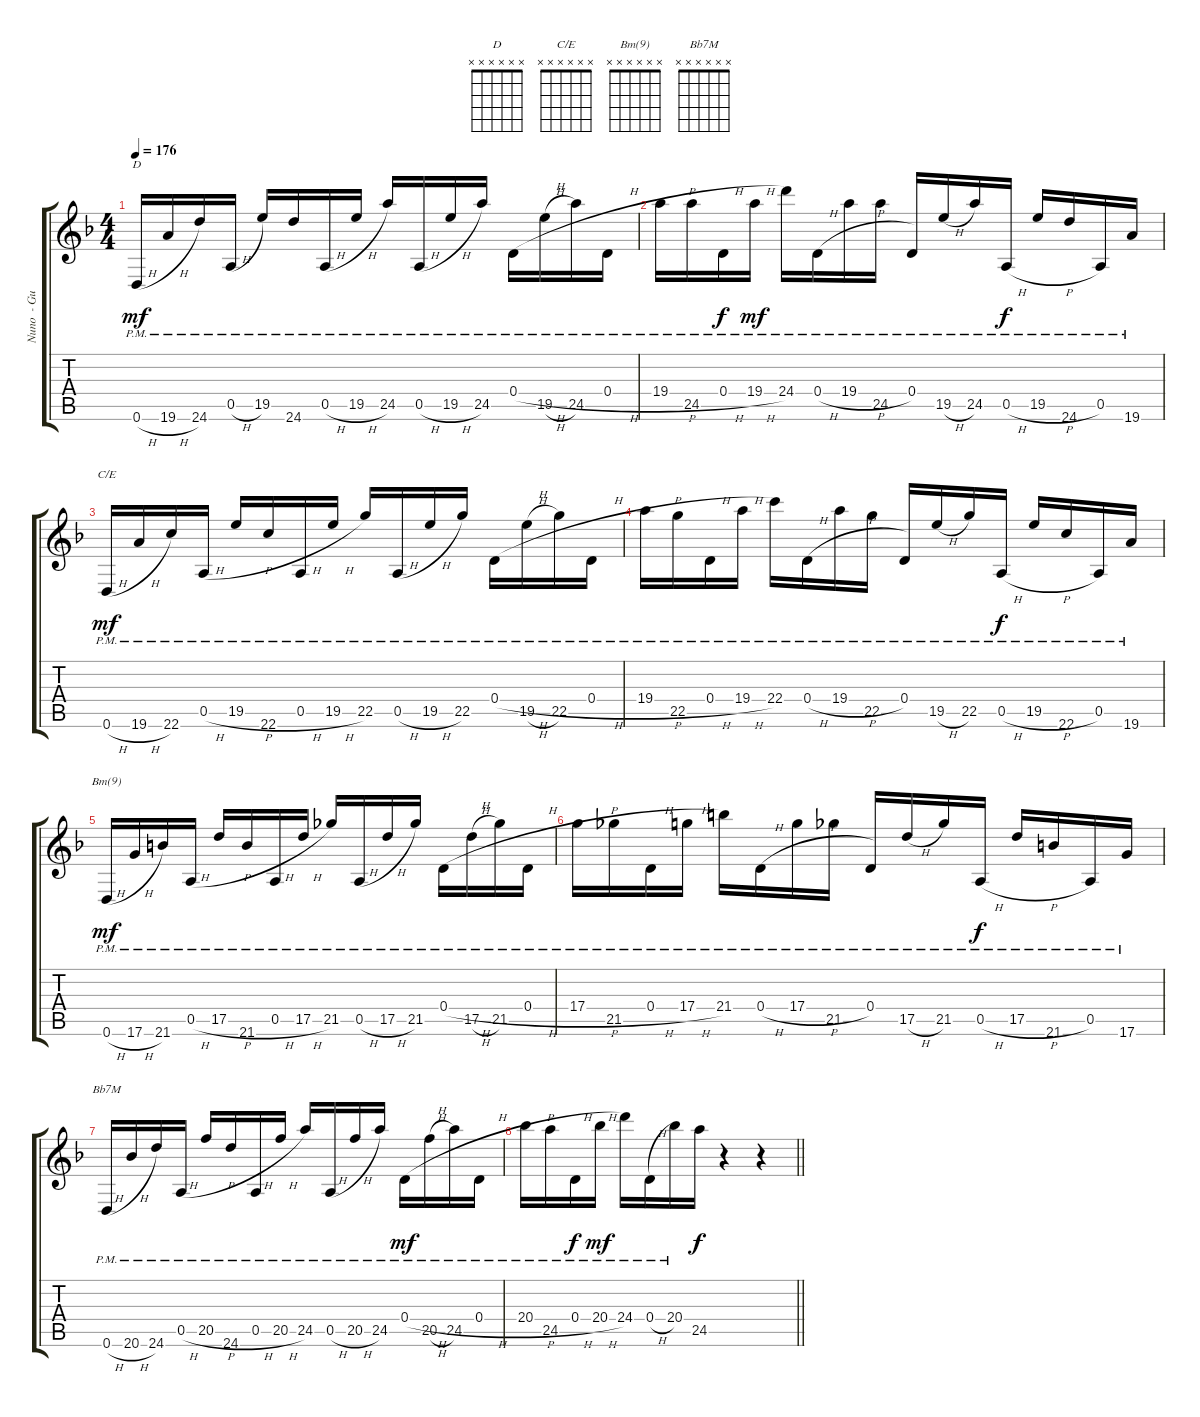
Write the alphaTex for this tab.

\track ("Nuno  - Guit Additional" "Nuno  - Gu") {instrument overdrivenguitar}
\staff {score tabs}
\tuning (E4 B3 G3 D3 A2 D2) {hide}
\chord ("D" x x x x x x)
\chord ("C/E" x x x x x x)
\chord ("Bm(9)" x x x x x x)
\chord ("Bb7M" x x x x x x)
\ts (4 4)
\tempo 176
\clef g2
\ks f
0.6{h pm}.16{ch "D" dy mf} 19.6{h pm}.16 24.6{pm}.16 0.5{h pm}.16 19.5{pm}.16 24.6{pm}.16 0.5{h pm}.16 19.5{h pm}.16 24.5{pm}.16 0.5{h pm}.16 19.5{h pm}.16 24.5{pm}.16 0.4{h pm}.16 19.5{h pm}.16 24.5{pm}.16 0.4{h pm}.16 |
19.4{h pm}.16 24.5{pm}.16 0.4{h pm}.16{dy f} 19.4{h pm}.16{dy mf} 24.4{pm}.16 0.4{h pm}.16 19.4{h pm}.16 24.5{pm}.16 0.4{pm}.16 19.5{h pm}.16 24.5{pm}.16 0.5{h pm}.16{dy f} 19.5{h pm}.16 24.6{pm}.16 0.5{pm}.16 19.6{pm}.16 |
0.6{h pm}.16{ch "C/E" dy mf} 19.6{h pm}.16 22.6{pm}.16 0.5{h pm}.16 19.5{h pm}.16 22.6{pm}.16 0.5{h pm}.16 19.5{h pm}.16 22.5{pm}.16 0.5{h pm}.16 19.5{h pm}.16 22.5{pm}.16 0.4{h pm}.16 19.5{h pm}.16 22.5{pm}.16 0.4{h pm}.16 |
19.4{h pm}.16 22.5{pm}.16 0.4{h pm}.16 19.4{h pm}.16 22.4{pm}.16 0.4{h pm}.16 19.4{h pm}.16 22.5{pm}.16 0.4{pm}.16 19.5{h pm}.16 22.5{pm}.16 0.5{h pm}.16{dy f} 19.5{h pm}.16 22.6{pm}.16 0.5{pm}.16 19.6{pm}.16 |
0.6{h pm}.16{ch "Bm(9)" dy mf} 17.6{h pm}.16 21.6{pm}.16 0.5{h pm}.16 17.5{h pm}.16 21.6{pm}.16 0.5{h pm}.16 17.5{h pm}.16 21.5{pm}.16 0.5{h pm}.16 17.5{h pm}.16 21.5{pm}.16 0.4{h pm}.16 17.5{h pm}.16 21.5{pm}.16 0.4{h pm}.16 |
17.4{h pm}.16 21.5{pm}.16 0.4{h pm}.16 17.4{h pm}.16 21.4{pm}.16 0.4{h pm}.16 17.4{h pm}.16 21.5{pm}.16 0.4{pm}.16 17.5{h pm}.16 21.5{pm}.16 0.5{h pm}.16{dy f} 17.5{h pm}.16 21.6{pm}.16 0.5{pm}.16 17.6{pm}.16 |
0.6{h pm}.16{ch "Bb7M"} 20.6{h pm}.16 24.6{pm}.16 0.5{h pm}.16 20.5{h pm}.16 24.6{pm}.16 0.5{h pm}.16 20.5{h pm}.16 24.5{pm}.16 0.5{h pm}.16 20.5{h pm}.16 24.5{pm}.16 0.4{h pm}.16{dy mf} 20.5{h pm}.16 24.5{pm}.16 0.4{h pm}.16 |
\barLineRight lightlight
20.4{h pm}.16 24.5{pm}.16 0.4{h pm}.16{dy f} 20.4{h pm}.16{dy mf} 24.4{pm}.16 0.4{h pm}.16 20.4{pm}.16 24.5.16{dy f} r.4 r.4
